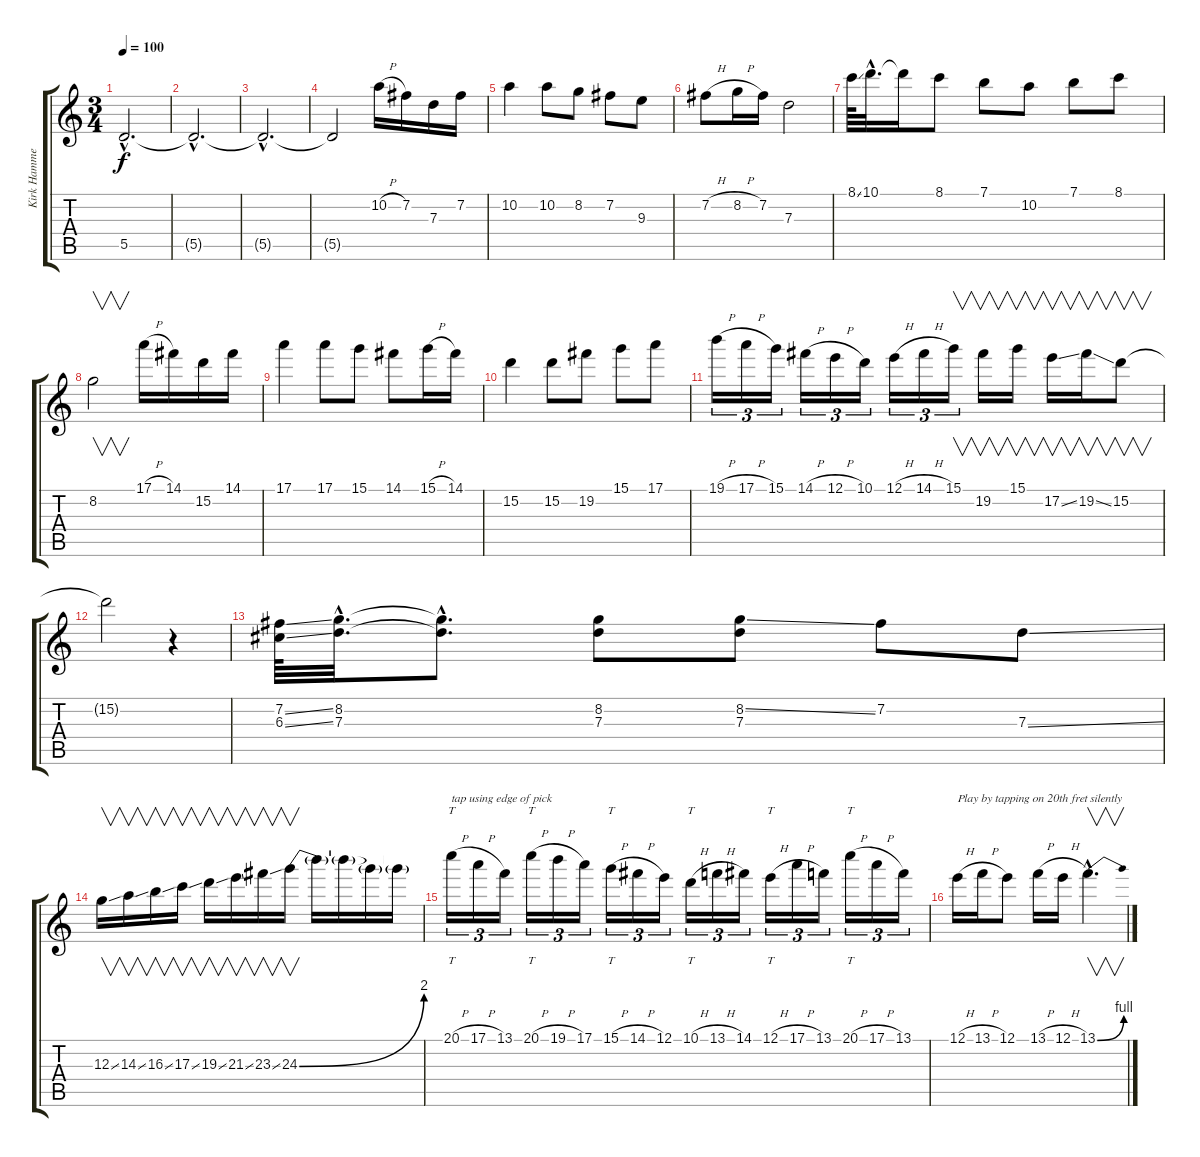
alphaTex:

\track ("Kirk Hammet" "Kirk Hamme") {instrument overdrivenguitar}
\staff {score tabs}
\tuning (E4 B3 G3 D3 A2 E2) {hide}
\ts (3 4)
\tempo 100
\clef g2
\ks c
5.5{hac}.2{d dy f instrument overdrivenguitar} |
5.5{hac t}.2{d} |
5.5{hac t}.2{d} |
5.5{t}.2 10.2{h}.16 7.2.16 7.3.16 7.2.16 |
10.2.4 10.2.8 8.2.8 7.2.8 9.3.8 |
7.2{h}.8 8.2{h}.16 7.2.16 7.3.2 |
8.1{ss}.64 10.1{hac}.32{d} 10.1{t}.16 8.1.8 7.1.8 10.2.8 7.1.8 8.1.8 |
8.2.2{v} 17.1{h}.16 14.1.16 15.2.16 14.1.16 |
17.1.4 17.1.8 15.1.8 14.1.8 15.1{h}.16 14.1.16 |
15.2.4 15.2.8 19.2.8 15.1.8 17.1.8 |
19.1{h}.16{tu (3 2)} 17.1{h}.16{tu (3 2)} 15.1.16{tu (3 2)} 14.1{h}.16{tu (3 2)} 12.1{h}.16{tu (3 2)} 10.1.16{tu (3 2)} 12.1{h}.16{tu (3 2)} 14.1{h}.16{tu (3 2)} 15.1.16{v tu (3 2)} 19.2.16{v} 15.1.16{v} 17.2{ss}.16{v} 19.2{ss}.16{v} 15.2.8{v} |
15.2{t}.2 r.4 |
(7.2{ss} 6.3{ss}).64 (8.2{hac} 7.3{hac}).32{d} (8.2{hac t} 7.3{hac t}).8{d} (8.2 7.3).8 (8.2{ss} 7.3).8 7.2.8 7.3{ss}.8 |
12.3{ss}.16{v} 14.3{ss}.16{v} 16.3{ss}.16{v} 17.3{ss}.16{v} 19.3{ss}.16{v} 21.3{ss}.16{v} 23.3{ss}.16{v} 24.3{be (bend 0 0 60 8)}.16{v} 24.3{t}.16 24.3{t}.16 24.3{t}.16 24.3{t}.16 |
20.1{h}.16{tt tu (3 2) txt "tap using edge of pick"} 17.1{h}.16{tu (3 2)} 13.1.16{tu (3 2)} 20.1{h}.16{tt tu (3 2)} 19.1{h}.16{tu (3 2)} 17.1.16{tu (3 2)} 15.1{h}.16{tt tu (3 2)} 14.1{h}.16{tu (3 2)} 12.1.16{tu (3 2)} 10.1{h}.16{tt tu (3 2)} 13.1{h}.16{tu (3 2)} 14.1.16{tu (3 2)} 12.1{h}.16{tt tu (3 2)} 17.1{h}.16{tu (3 2)} 13.1.16{tu (3 2)} 20.1{h}.16{tt tu (3 2)} 17.1{h}.16{tu (3 2)} 13.1.16{tu (3 2)} |
12.1{h}.16{txt "Play by tapping on 20th fret silently"} 13.1{h}.16 12.1.8 13.1{h}.16 12.1{h}.16 13.1{be (bend 0 0 60 4) hac}.4{v d}
